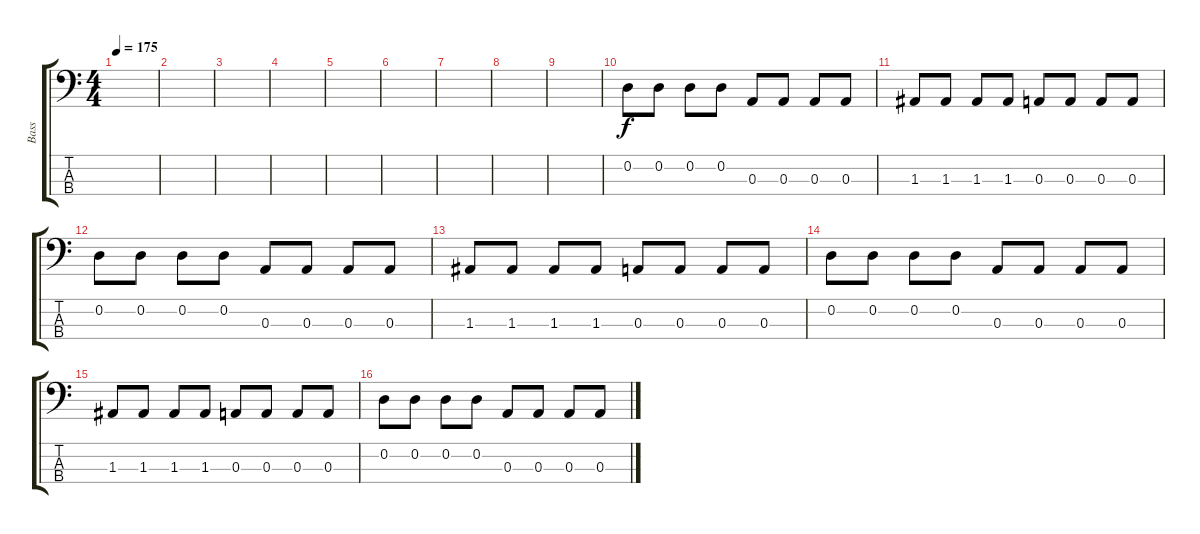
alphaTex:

\track ("Bass" "Bass") {instrument electricbassfinger}
\staff {score tabs}
\tuning (G2 D2 A1 E1) {hide}
\ts (4 4)
\tempo 175
\clef f4
\ks c
|
|
|
|
|
|
|
|
|
0.2.8 0.2.8 0.2.8 0.2.8 0.3.8 0.3.8 0.3.8 0.3.8 |
1.3.8 1.3.8 1.3.8 1.3.8 0.3.8 0.3.8 0.3.8 0.3.8 |
0.2.8 0.2.8 0.2.8 0.2.8 0.3.8 0.3.8 0.3.8 0.3.8 |
1.3.8 1.3.8 1.3.8 1.3.8 0.3.8 0.3.8 0.3.8 0.3.8 |
0.2.8 0.2.8 0.2.8 0.2.8 0.3.8 0.3.8 0.3.8 0.3.8 |
1.3.8 1.3.8 1.3.8 1.3.8 0.3.8 0.3.8 0.3.8 0.3.8 |
0.2.8 0.2.8 0.2.8 0.2.8 0.3.8 0.3.8 0.3.8 0.3.8
